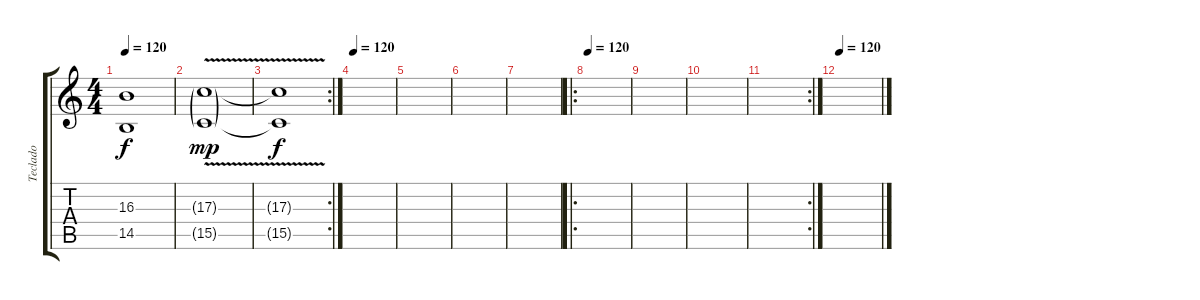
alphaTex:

\track ("Teclado" "Teclado") {instrument stringensemble1}
\staff {score tabs}
\tuning (E4 B3 G3 D3 A2 E2) {hide}
\ts (4 4)
\tempo 120
\clef g2
\ks c
(16.3{t} 14.5{t}).1{dy f} |
(17.3{v g} 15.5{g}).1{dy mp} |
\rc 2
(17.3{t} 15.5{t}).1{dy f} |
\tempo 120
|
|
|
|
\ro
\tempo 120
|
|
|
\rc 2
|
\tempo 120
